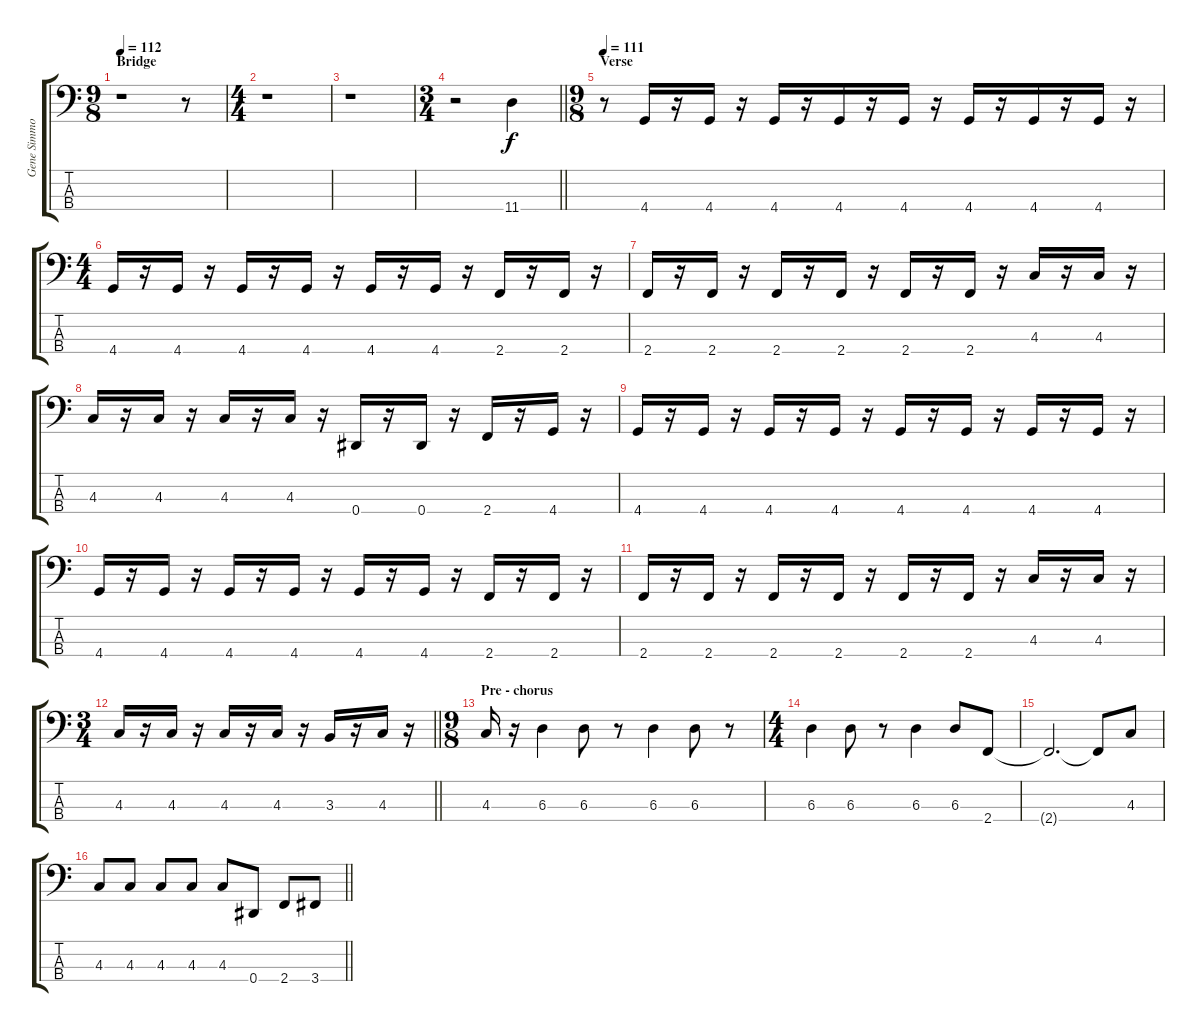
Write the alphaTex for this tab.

\track ("Gene Simmons" "Gene Simmo") {instrument electricbasspick}
\staff {score tabs}
\tuning (Gb2 Db2 Ab1 Eb1) {hide}
\ts (9 8)
\section ("" "Bridge")
\tempo 112
\clef f4
\ks c
r.1{dy f} r.8 |
\ts (4 4)
r.1 |
r.1 |
\ts (3 4)
\barLineRight lightlight
r.2 11.4.4 |
\ts (9 8)
\section ("" "Verse")
\tempo 111
r.8 4.4.16 r.16 4.4.16 r.16 4.4.16 r.16 4.4.16 r.16 4.4.16 r.16 4.4.16 r.16 4.4.16 r.16 4.4.16 r.16 |
\ts (4 4)
4.4.16 r.16 4.4.16 r.16 4.4.16 r.16 4.4.16 r.16 4.4.16 r.16 4.4.16 r.16 2.4.16 r.16 2.4.16 r.16 |
2.4.16 r.16 2.4.16 r.16 2.4.16 r.16 2.4.16 r.16 2.4.16 r.16 2.4.16 r.16 4.3.16 r.16 4.3.16 r.16 |
4.3.16 r.16 4.3.16 r.16 4.3.16 r.16 4.3.16 r.16 0.4.16 r.16 0.4.16 r.16 2.4.16 r.16 4.4.16 r.16 |
4.4.16 r.16 4.4.16 r.16 4.4.16 r.16 4.4.16 r.16 4.4.16 r.16 4.4.16 r.16 4.4.16 r.16 4.4.16 r.16 |
4.4.16 r.16 4.4.16 r.16 4.4.16 r.16 4.4.16 r.16 4.4.16 r.16 4.4.16 r.16 2.4.16 r.16 2.4.16 r.16 |
2.4.16 r.16 2.4.16 r.16 2.4.16 r.16 2.4.16 r.16 2.4.16 r.16 2.4.16 r.16 4.3.16 r.16 4.3.16 r.16 |
\ts (3 4)
\barLineRight lightlight
4.3.16 r.16 4.3.16 r.16 4.3.16 r.16 4.3.16 r.16 3.3.16 r.16 4.3.16 r.16 |
\ts (9 8)
\section ("" "Pre - chorus")
4.3.16 r.16 6.3.4 6.3.8 r.8 6.3.4 6.3.8 r.8 |
\ts (4 4)
6.3.4 6.3.8 r.8 6.3.4 6.3.8 2.4.8 |
2.4{t}.2{d} 2.4{t}.8 4.3.8 |
\barLineRight lightlight
4.3.8 4.3.8 4.3.8 4.3.8 4.3.8 0.4.8 2.4.8 3.4.8
